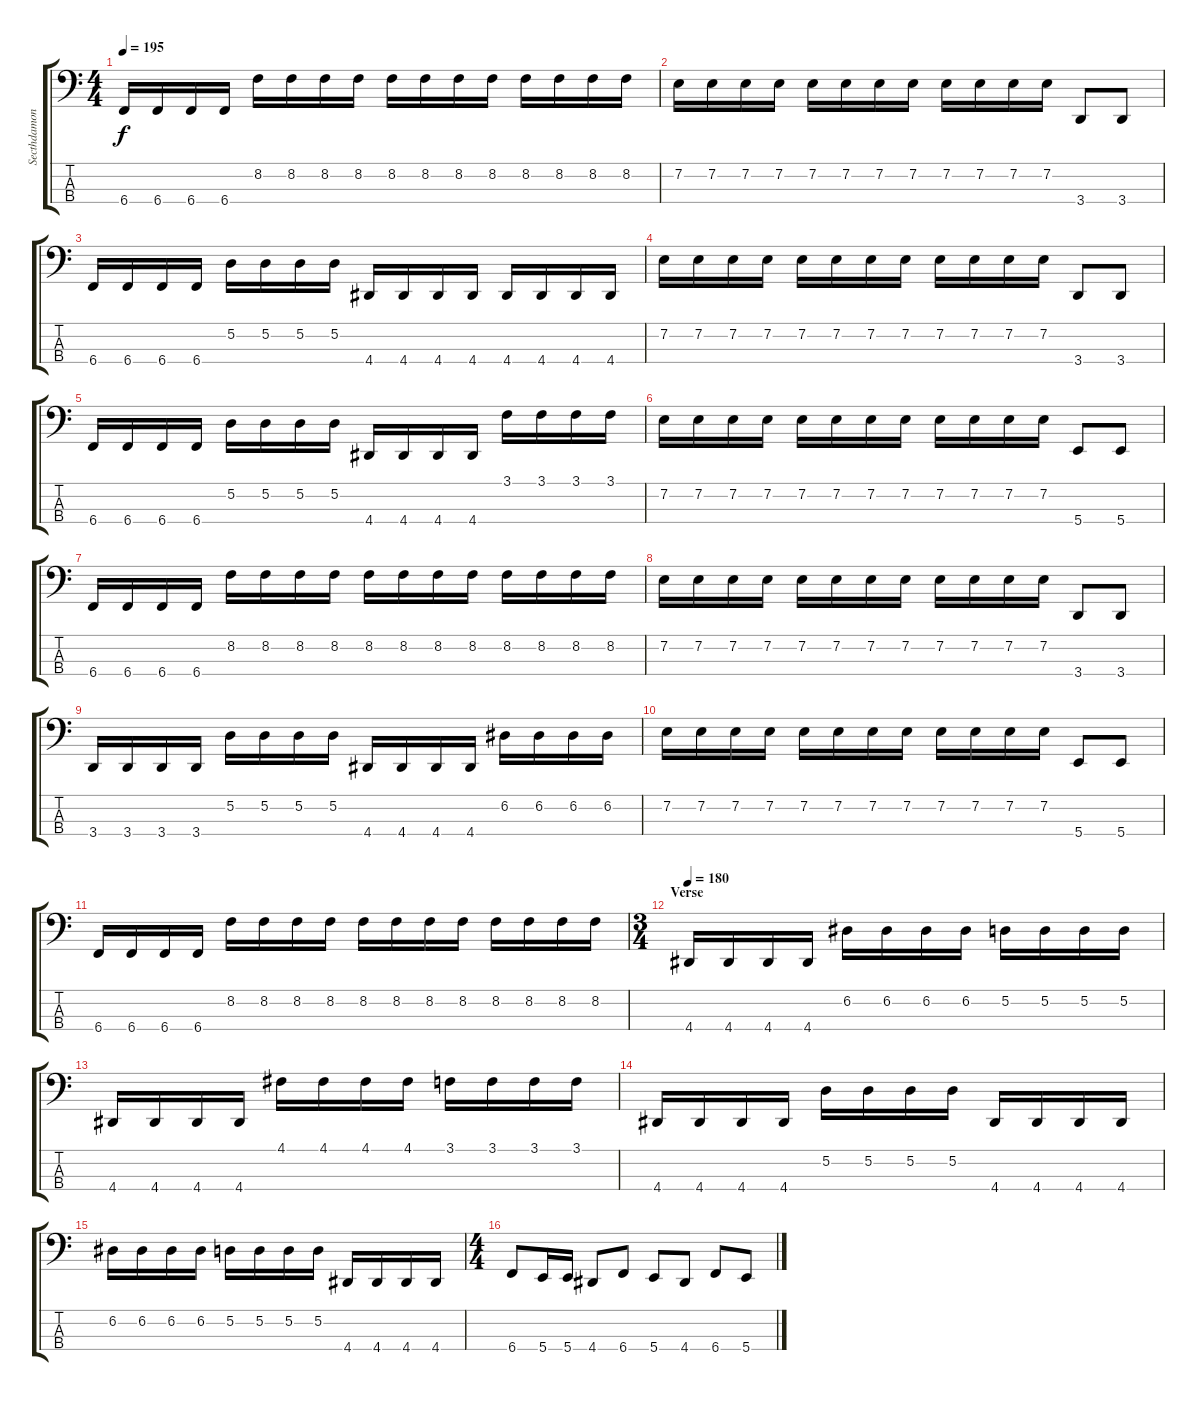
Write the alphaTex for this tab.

\track ("Secthdamon" "Secthdamon") {instrument electricbasspick}
\staff {score tabs}
\tuning (D2 A1 E1 B0) {hide}
\ts (4 4)
\tempo 195
\clef f4
\ks c
6.4.16{dy f} 6.4.16 6.4.16 6.4.16 8.2.16 8.2.16 8.2.16 8.2.16 8.2.16 8.2.16 8.2.16 8.2.16 8.2.16 8.2.16 8.2.16 8.2.16 |
7.2.16 7.2.16 7.2.16 7.2.16 7.2.16 7.2.16 7.2.16 7.2.16 7.2.16 7.2.16 7.2.16 7.2.16 3.4.8 3.4.8 |
6.4.16 6.4.16 6.4.16 6.4.16 5.2.16 5.2.16 5.2.16 5.2.16 4.4.16 4.4.16 4.4.16 4.4.16 4.4.16 4.4.16 4.4.16 4.4.16 |
7.2.16 7.2.16 7.2.16 7.2.16 7.2.16 7.2.16 7.2.16 7.2.16 7.2.16 7.2.16 7.2.16 7.2.16 3.4.8 3.4.8 |
6.4.16 6.4.16 6.4.16 6.4.16 5.2.16 5.2.16 5.2.16 5.2.16 4.4.16 4.4.16 4.4.16 4.4.16 3.1.16 3.1.16 3.1.16 3.1.16 |
7.2.16 7.2.16 7.2.16 7.2.16 7.2.16 7.2.16 7.2.16 7.2.16 7.2.16 7.2.16 7.2.16 7.2.16 5.4.8 5.4.8 |
6.4.16 6.4.16 6.4.16 6.4.16 8.2.16 8.2.16 8.2.16 8.2.16 8.2.16 8.2.16 8.2.16 8.2.16 8.2.16 8.2.16 8.2.16 8.2.16 |
7.2.16 7.2.16 7.2.16 7.2.16 7.2.16 7.2.16 7.2.16 7.2.16 7.2.16 7.2.16 7.2.16 7.2.16 3.4.8 3.4.8 |
3.4.16 3.4.16 3.4.16 3.4.16 5.2.16 5.2.16 5.2.16 5.2.16 4.4.16 4.4.16 4.4.16 4.4.16 6.2.16 6.2.16 6.2.16 6.2.16 |
7.2.16 7.2.16 7.2.16 7.2.16 7.2.16 7.2.16 7.2.16 7.2.16 7.2.16 7.2.16 7.2.16 7.2.16 5.4.8 5.4.8 |
6.4.16 6.4.16 6.4.16 6.4.16 8.2.16 8.2.16 8.2.16 8.2.16 8.2.16 8.2.16 8.2.16 8.2.16 8.2.16 8.2.16 8.2.16 8.2.16 |
\ts (3 4)
\section ("" "Verse")
\tempo 180
4.4.16 4.4.16 4.4.16 4.4.16 6.2.16 6.2.16 6.2.16 6.2.16 5.2.16 5.2.16 5.2.16 5.2.16 |
4.4.16 4.4.16 4.4.16 4.4.16 4.1.16 4.1.16 4.1.16 4.1.16 3.1.16 3.1.16 3.1.16 3.1.16 |
4.4.16 4.4.16 4.4.16 4.4.16 5.2.16 5.2.16 5.2.16 5.2.16 4.4.16 4.4.16 4.4.16 4.4.16 |
6.2.16 6.2.16 6.2.16 6.2.16 5.2.16 5.2.16 5.2.16 5.2.16 4.4.16 4.4.16 4.4.16 4.4.16 |
\ts (4 4)
6.4.8 5.4.16 5.4.16 4.4.8 6.4.8 5.4.8 4.4.8 6.4.8 5.4.8
